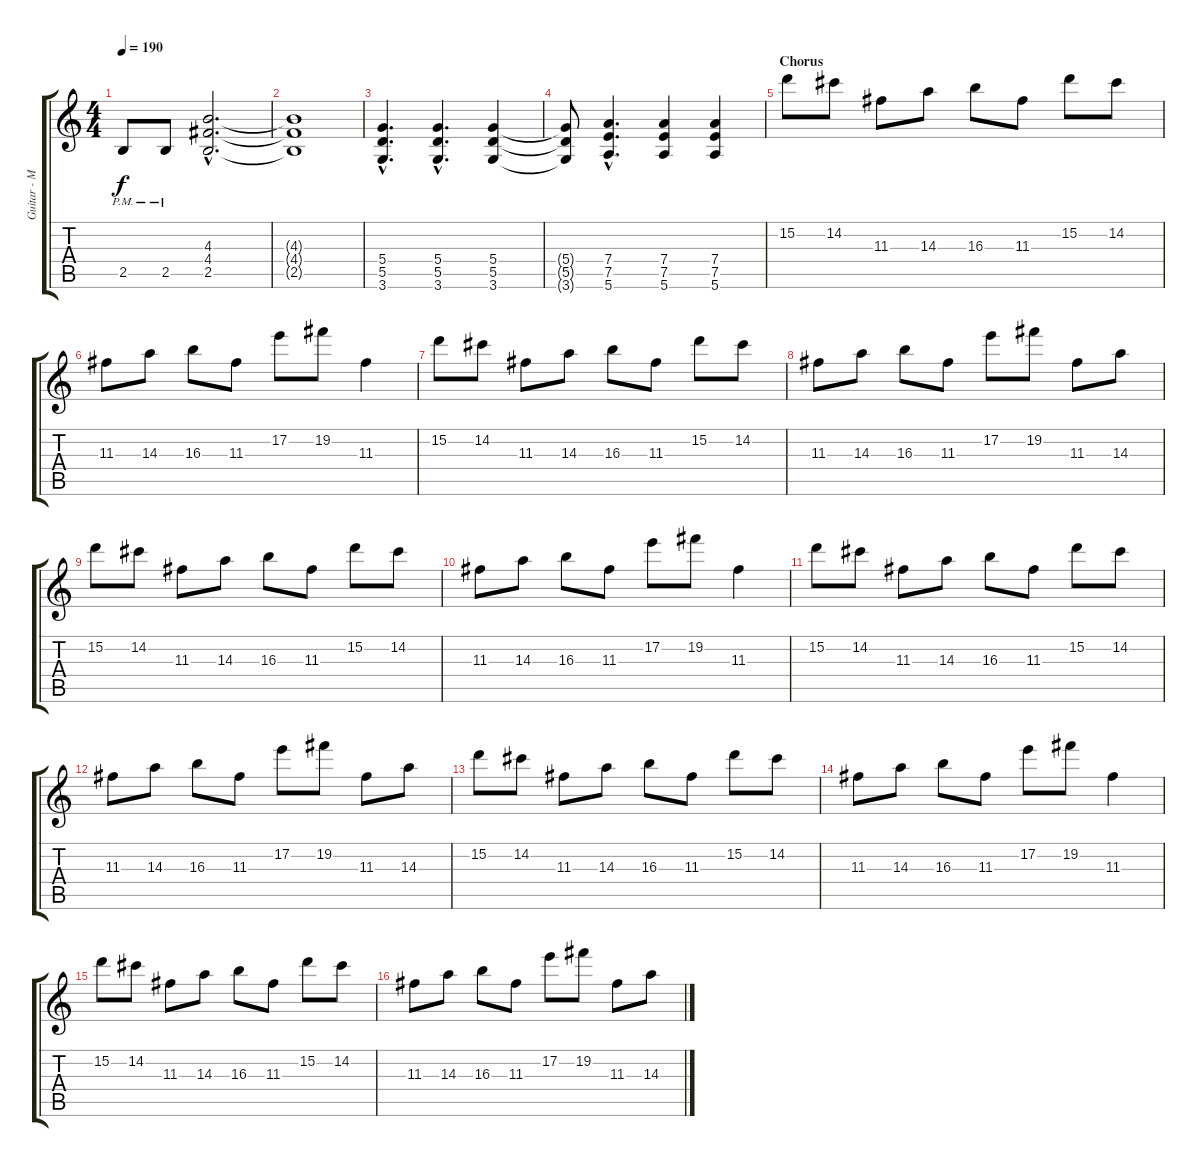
\track ("Guitar - Mikael Sanorf" "Guitar - M") {instrument distortionguitar}
\staff {score tabs}
\tuning (E4 B3 G3 D3 A2 E2) {hide}
\ts (4 4)
\tempo 190
\clef g2
\ks c
2.5{pm}.8{dy f} 2.5{pm}.8 (4.3{hac} 4.4{hac} 2.5{hac}).2{d} |
(4.3{t} 4.4{t} 2.5{t}).1 |
(5.4{hac} 5.5{hac} 3.6{hac}).4{d} (5.4{hac} 5.5{hac} 3.6{hac}).4{d} (5.4 5.5 3.6).4 |
(5.4{t} 5.5{t} 3.6{t}).8 (7.4{hac} 7.5{hac} 5.6{hac}).4{d} (7.4 7.5 5.6).4 (7.4 7.5 5.6).4 |
\section ("" "Chorus")
15.2.8 14.2.8 11.3.8 14.3.8 16.3.8 11.3.8 15.2.8 14.2.8 |
11.3.8 14.3.8 16.3.8 11.3.8 17.2.8 19.2.8 11.3.4 |
15.2.8 14.2.8 11.3.8 14.3.8 16.3.8 11.3.8 15.2.8 14.2.8 |
11.3.8 14.3.8 16.3.8 11.3.8 17.2.8 19.2.8 11.3.8 14.3.8 |
15.2.8 14.2.8 11.3.8 14.3.8 16.3.8 11.3.8 15.2.8 14.2.8 |
11.3.8 14.3.8 16.3.8 11.3.8 17.2.8 19.2.8 11.3.4 |
15.2.8 14.2.8 11.3.8 14.3.8 16.3.8 11.3.8 15.2.8 14.2.8 |
11.3.8 14.3.8 16.3.8 11.3.8 17.2.8 19.2.8 11.3.8 14.3.8 |
15.2.8 14.2.8 11.3.8 14.3.8 16.3.8 11.3.8 15.2.8 14.2.8 |
11.3.8 14.3.8 16.3.8 11.3.8 17.2.8 19.2.8 11.3.4 |
15.2.8 14.2.8 11.3.8 14.3.8 16.3.8 11.3.8 15.2.8 14.2.8 |
11.3.8 14.3.8 16.3.8 11.3.8 17.2.8 19.2.8 11.3.8 14.3.8
